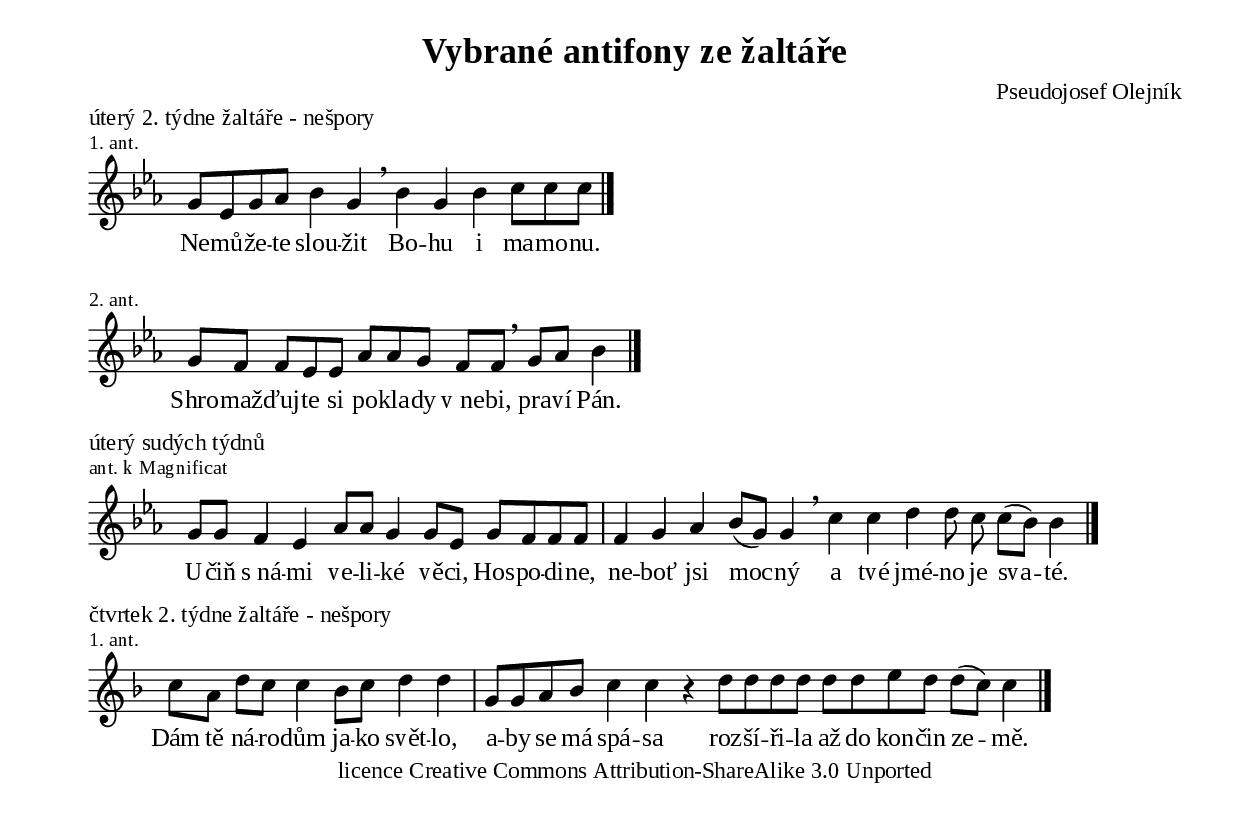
\version "2.19.32"

\header {
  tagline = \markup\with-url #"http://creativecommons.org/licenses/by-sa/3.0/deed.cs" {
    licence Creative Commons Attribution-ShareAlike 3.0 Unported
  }
}

\paper {
  #(set-paper-size "a5landscape")

  top-margin = 1\cm
  bottom-margin = 1\cm
  right-margin = 1\cm
  left-margin = 1.5\cm

  myStaffSize = #20
  #(define fonts
    (make-pango-font-tree
                          "Liberation Serif"
                          "Liberation Sans"
                          "Liberation Mono"
     (/ myStaffSize 20)))

  scoreTitleMarkup = \markup\small{
    \fill-line {
      \fromproperty #'header:quid
      \fromproperty #'header:tonus
    }
  }
}

\layout {
  indent = 0\cm
  \override Score.TimeSignature #'stencil = ##f
}


\header {
  title = "Vybrané antifony ze žaltáře"
  composer = "Pseudojosef Olejník"
}

\markup{úterý 2. týdne žaltáře - nešpory}

\score {
  \relative c'' {
    \cadenzaOn
    \key es \major
    g8[ es g as] bes4 g \breathe
    bes4 g bes c8[ c c] \bar "|."
  }
  \addlyrics {
    Ne -- mů -- že -- te slou -- žit Bo -- hu i ma -- mo -- nu.
  }
  \header {
    quid = "1. ant."
    psalmus = "Žalm 49-I"
    id = ""
  }
}

\score {
  \relative c'' {
    \cadenzaOn
    \key es \major
    g8[ f] f[ es es] as[ as g] f[ f] \breathe
    g[ as] bes4 \bar "|."
  }
  \addlyrics {
    Shro -- maž -- ďuj -- te si po -- kla -- dy v_ne -- bi, pra -- ví Pán.
  }
  \header {
    quid = "2. ant."
    psalmus = "Žalm 49-II"
    id = ""
  }
}

\markup{úterý sudých týdnů}

\score {
  \relative c'' {
    \cadenzaOn
    \key es \major
    g8[ g] f4 es as8[ as] g4 g8[ es] g[ f f f] \bar "|"
    f4 g as bes8([ g)] g4 \breathe
    c4 c d d8 c c([ bes)] bes4 \bar "|."
  }
  \addlyrics {
    U -- čiň s_ná -- mi ve -- li -- ké vě -- ci, Hos -- po -- di -- ne,
    ne -- boť jsi moc -- ný
    a tvé jmé -- no je sva -- té.
  }
  \header {
    quid = "ant. k Magnificat"
    id = ""
  }
}

\markup{čtvrtek 2. týdne žaltáře - nešpory}

\score {
  \relative c'' {
    \cadenzaOn
    \key f \major % ?
    c8[ a] d[ c] c4 bes8[ c] d4 d \bar "|"
    g,8[ g a bes] c4 c r
    d8[ d d d] d[ d e d] d([ c)] c4 \bar "|."
  }
  \addlyrics {
    Dám tě ná -- ro -- dům
    ja -- ko svět -- lo,
    a -- by se má spá -- sa roz -- ší -- ři -- la až do kon -- čin ze -- mě.
  }
  \header {
    quid = "1. ant."
    psalmus = ""
    id = ""
  }
}
